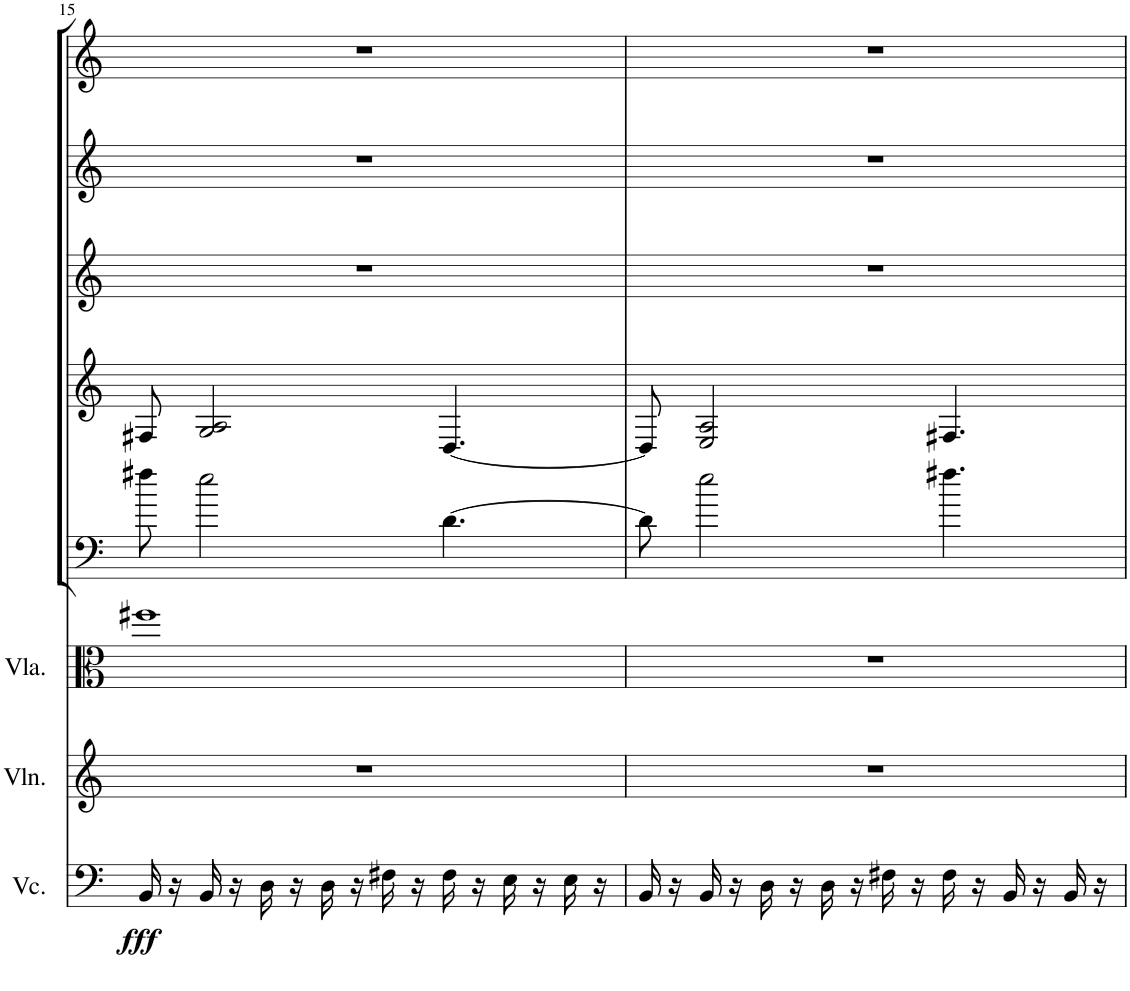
**kern	**dynam	**kern	**kern	**kern	**kern	**kern	**kern	**kern
*part8	*part8	*part7	*part6	*part5	*part4	*part3	*part2	*part1
*staff8	*staff8	*staff7	*staff6	*staff5	*staff4	*staff3	*staff2	*staff1
*I"Violoncello	*	*I"Violin	*I"Viola	*I"Bassoon	*I"Horn in F	*I"Bb Clarinet	*I"Oboe	*I"Flute
*I'Vc.	*	*I'Vln.	*I'Vla.	*I'Bsn	*I'Hn	*I'Cl	*I'Ob	*I'Fl
!!LO:PB:g=z
*clefF4	*	*clefG2	*clefC3	*clefF4	*clefG2	*clefG2	*clefG2	*clefG2
*	*	*	*	*	*ITrd4c7	*ITrd1c2	*	*
*k[]	*	*k[]	*k[]	*k[]	*k[]	*k[]	*k[]	*k[]
*M4/4	*	*M4/4	*M4/4	*M4/4	*M4/4	*M4/4	*M4/4	*M4/4
=15	=15	=15	=15	=15	=15	=15	=15	=15
!	!LO:DY:b	!	!	!	!	!	!	!
16BB/	fff	1r	1ff#X	8ff#X\	8F#X/	1r	1r	1r
16r	.	.	.	.	.	.	.	.
16BB/	.	.	.	2ee\	2G/ 2A/	.	.	.
16r	.	.	.	.	.	.	.	.
16D\	.	.	.	.	.	.	.	.
16r	.	.	.	.	.	.	.	.
16D\	.	.	.	.	.	.	.	.
16r	.	.	.	.	.	.	.	.
16F#X\	.	.	.	.	.	.	.	.
16r	.	.	.	.	.	.	.	.
16F#\	.	.	.	[4.d\	[4.D/	.	.	.
16r	.	.	.	.	.	.	.	.
16E\	.	.	.	.	.	.	.	.
16r	.	.	.	.	.	.	.	.
16E\	.	.	.	.	.	.	.	.
16r	.	.	.	.	.	.	.	.
=16	=16	=16	=16	=16	=16	=16	=16	=16
16BB/	.	1r	1r	8d\]	8D/]	1r	1r	1r
16r	.	.	.	.	.	.	.	.
16BB/	.	.	.	2ee\	2E/ 2A/	.	.	.
16r	.	.	.	.	.	.	.	.
16D\	.	.	.	.	.	.	.	.
16r	.	.	.	.	.	.	.	.
16D\	.	.	.	.	.	.	.	.
16r	.	.	.	.	.	.	.	.
16F#X\	.	.	.	.	.	.	.	.
16r	.	.	.	.	.	.	.	.
16F#\	.	.	.	4.ff#X\	4.F#X/	.	.	.
16r	.	.	.	.	.	.	.	.
16BB/	.	.	.	.	.	.	.	.
16r	.	.	.	.	.	.	.	.
16BB/	.	.	.	.	.	.	.	.
16r	.	.	.	.	.	.	.	.
=	=	=	=	=	=	=	=	=
*-	*-	*-	*-	*-	*-	*-	*-	*-
